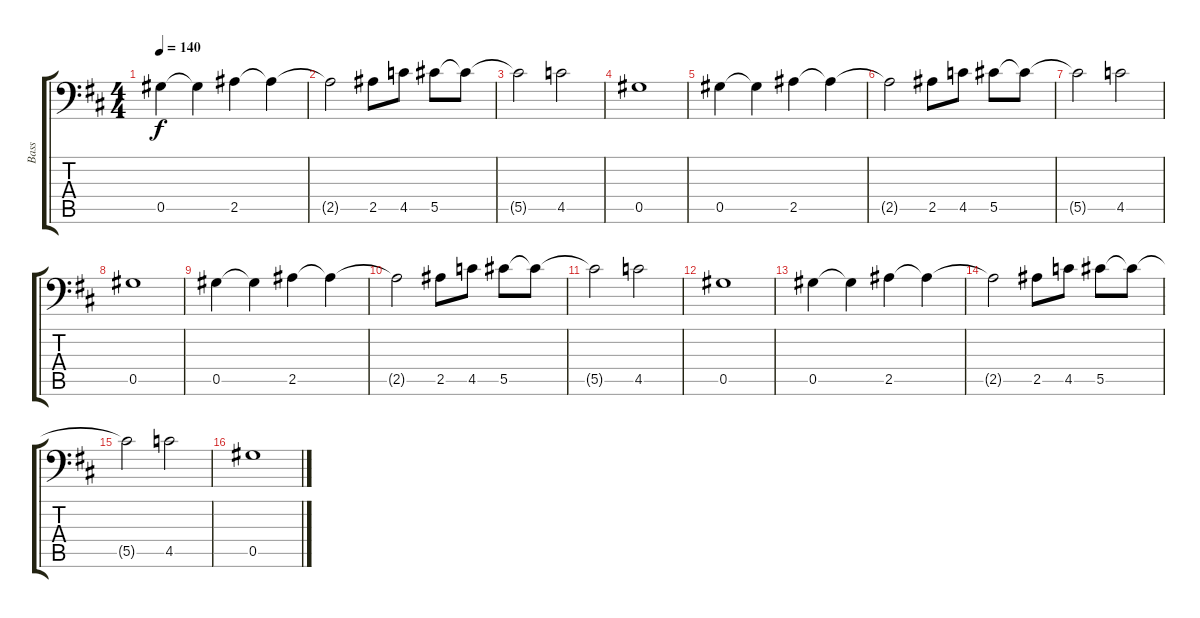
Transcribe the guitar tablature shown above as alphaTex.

\track ("Bass" "Bass") {instrument electricbasspick}
\staff {score tabs}
\tuning (Eb4 Bb3 Gb3 Db3 Ab2 Bb1) {hide}
\ts (4 4)
\tempo 140
\clef f4
\ks d
0.5.4{dy f} 0.5{t}.4 2.5.4 2.5{t}.4 |
2.5{t}.2 2.5.8 4.5.8 5.5.8 5.5{t}.8 |
5.5{t}.2 4.5.2 |
0.5.1 |
0.5.4 0.5{t}.4 2.5.4 2.5{t}.4 |
2.5{t}.2 2.5.8 4.5.8 5.5.8 5.5{t}.8 |
5.5{t}.2 4.5.2 |
0.5.1 |
0.5.4 0.5{t}.4 2.5.4 2.5{t}.4 |
2.5{t}.2 2.5.8 4.5.8 5.5.8 5.5{t}.8 |
5.5{t}.2 4.5.2 |
0.5.1 |
0.5.4 0.5{t}.4 2.5.4 2.5{t}.4 |
2.5{t}.2 2.5.8 4.5.8 5.5.8 5.5{t}.8 |
5.5{t}.2 4.5.2 |
0.5.1
